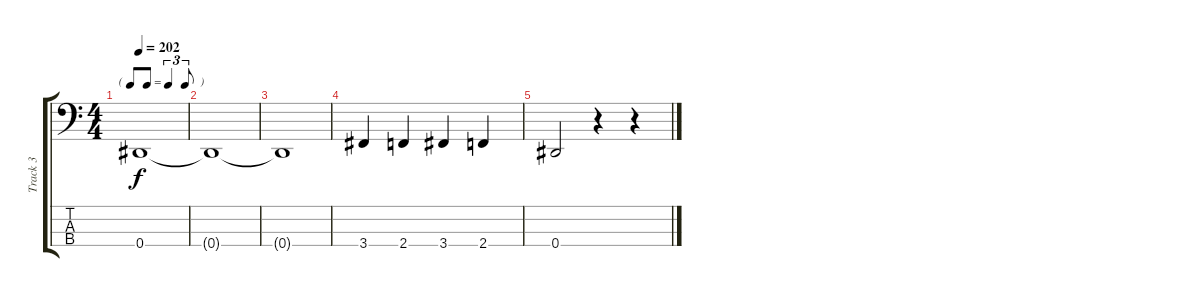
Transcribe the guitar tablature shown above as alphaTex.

\track ("Track 3" "Track 3") {instrument electricbassfinger}
\staff {score tabs}
\tuning (Gb2 Db2 Ab1 Eb1) {hide}
\ts (4 4)
\tf triplet8th
\tempo 202
\clef f4
\ks c
0.4.1{dy f} |
0.4{t}.1 |
0.4{t}.1 |
3.4.4 2.4.4 3.4.4 2.4.4 |
0.4.2 r.4 r.4
